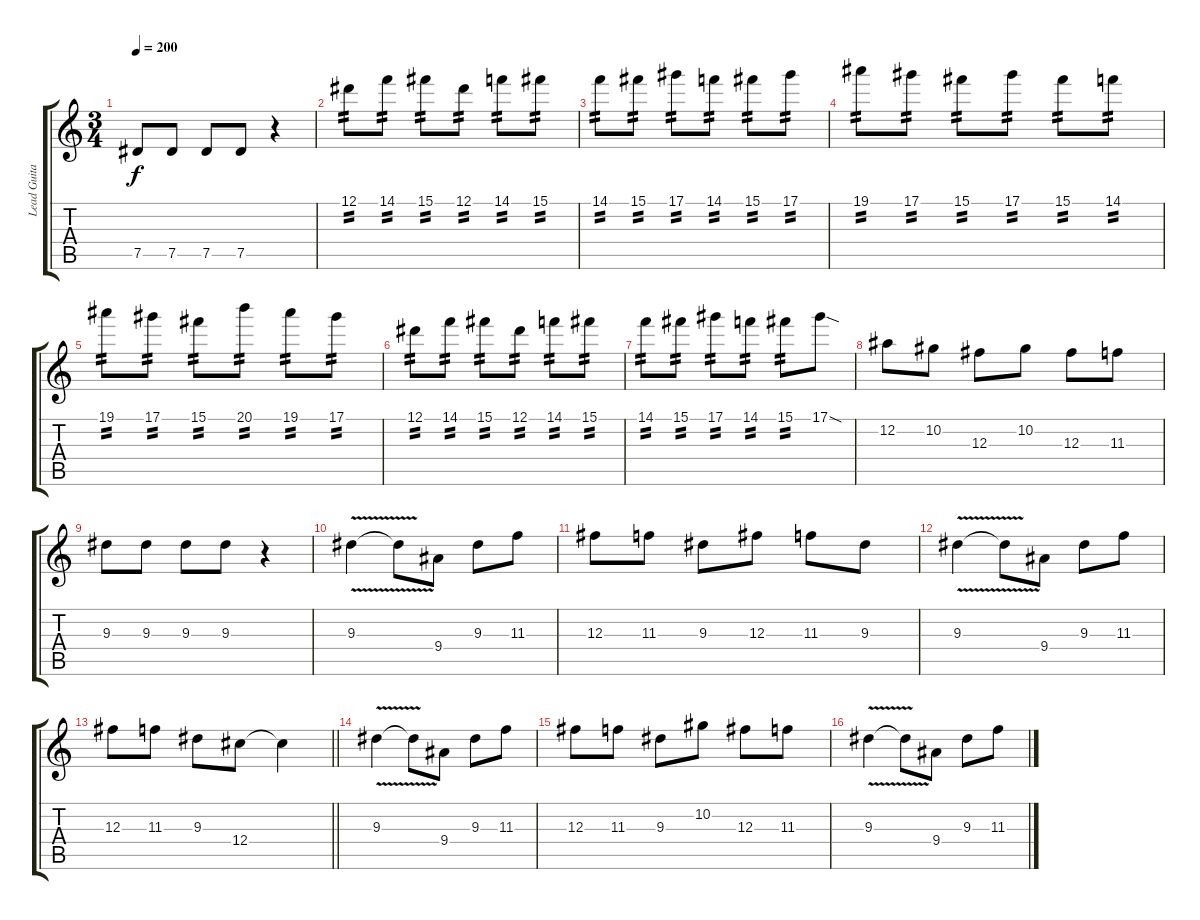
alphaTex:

\track ("Lead Guitar" "Lead Guita") {instrument acousticguitarsteel}
\staff {score tabs}
\tuning (Eb4 Bb3 Gb3 Db3 Ab2 Eb2) {hide}
\ts (3 4)
\tempo 200
\clef g2
\ks c
7.5.8{dy f} 7.5.8 7.5.8 7.5.8 r.4 |
12.1.8{tp 2} 14.1.8{tp 2} 15.1.8{tp 2} 12.1.8{tp 2} 14.1.8{tp 2} 15.1.8{tp 2} |
14.1.8{tp 2} 15.1.8{tp 2} 17.1.8{tp 2} 14.1.8{tp 2} 15.1.8{tp 2} 17.1.8{tp 2} |
19.1.8{tp 2} 17.1.8{tp 2} 15.1.8{tp 2} 17.1.8{tp 2} 15.1.8{tp 2} 14.1.8{tp 2} |
19.1.8{tp 2} 17.1.8{tp 2} 15.1.8{tp 2} 20.1.8{tp 2} 19.1.8{tp 2} 17.1.8{tp 2} |
12.1.8{tp 2} 14.1.8{tp 2} 15.1.8{tp 2} 12.1.8{tp 2} 14.1.8{tp 2} 15.1.8{tp 2} |
14.1.8{tp 2} 15.1.8{tp 2} 17.1.8{tp 2} 14.1.8{tp 2} 15.1.8{tp 2} 17.1{sod}.8 |
12.2.8 10.2.8 12.3.8 10.2.8 12.3.8 11.3.8 |
9.3.8 9.3.8 9.3.8 9.3.8 r.4 |
9.3{v}.4 9.3{t}.8 9.4.8 9.3.8 11.3.8 |
12.3.8 11.3.8 9.3.8 12.3.8 11.3.8 9.3.8 |
9.3{v}.4 9.3{t}.8 9.4.8 9.3.8 11.3.8 |
\barLineRight lightlight
12.3.8 11.3.8 9.3.8 12.4.8 12.4{t}.4 |
9.3{v}.4 9.3{t}.8 9.4.8 9.3.8 11.3.8 |
12.3.8 11.3.8 9.3.8 10.2.8 12.3.8 11.3.8 |
9.3{v}.4 9.3{t}.8 9.4.8 9.3.8 11.3.8
